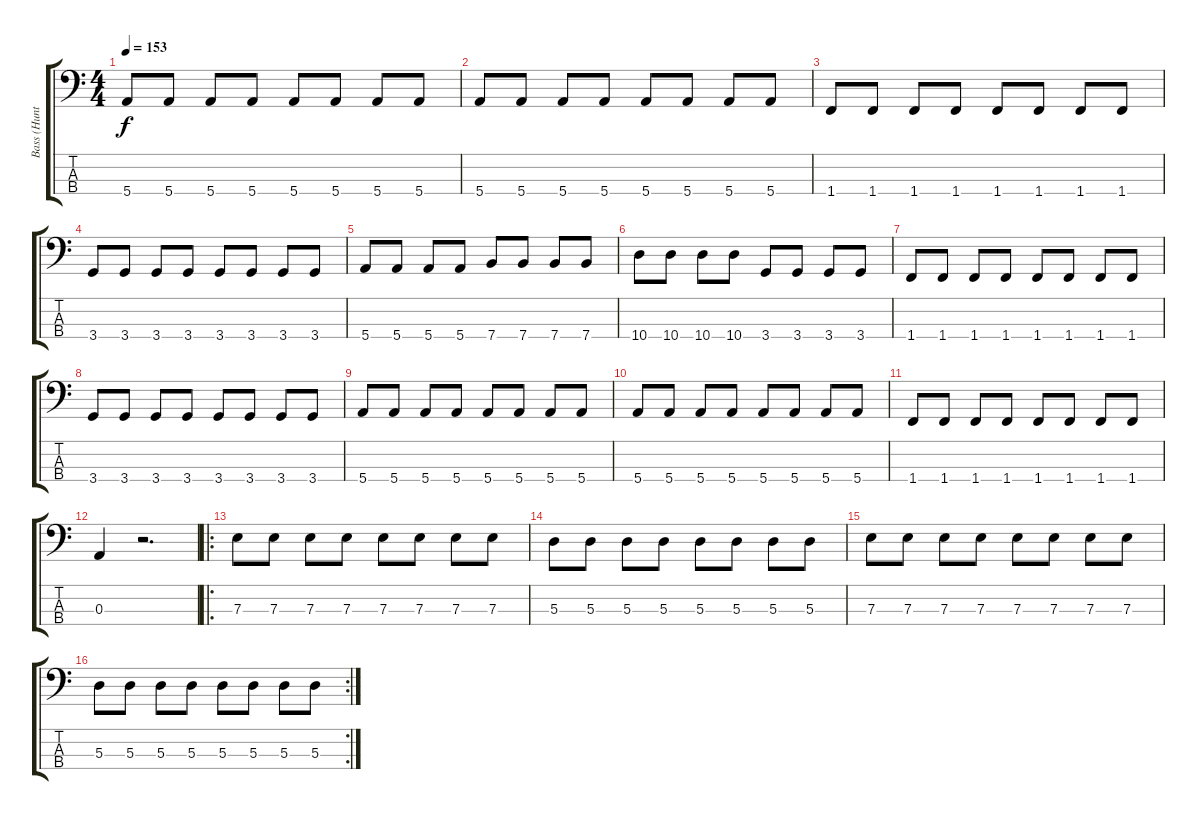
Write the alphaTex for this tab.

\track ("Bass (Hunter)" "Bass (Hunt") {instrument electricbasspick}
\staff {score tabs}
\tuning (G2 D2 A1 E1) {hide}
\ts (4 4)
\tempo 153
\clef f4
\ks c
5.4.8{dy f} 5.4.8 5.4.8 5.4.8 5.4.8 5.4.8 5.4.8 5.4.8 |
5.4.8 5.4.8 5.4.8 5.4.8 5.4.8 5.4.8 5.4.8 5.4.8 |
1.4.8 1.4.8 1.4.8 1.4.8 1.4.8 1.4.8 1.4.8 1.4.8 |
3.4.8 3.4.8 3.4.8 3.4.8 3.4.8 3.4.8 3.4.8 3.4.8 |
5.4.8 5.4.8 5.4.8 5.4.8 7.4.8 7.4.8 7.4.8 7.4.8 |
10.4.8 10.4.8 10.4.8 10.4.8 3.4.8 3.4.8 3.4.8 3.4.8 |
1.4.8 1.4.8 1.4.8 1.4.8 1.4.8 1.4.8 1.4.8 1.4.8 |
3.4.8 3.4.8 3.4.8 3.4.8 3.4.8 3.4.8 3.4.8 3.4.8 |
5.4.8 5.4.8 5.4.8 5.4.8 5.4.8 5.4.8 5.4.8 5.4.8 |
5.4.8 5.4.8 5.4.8 5.4.8 5.4.8 5.4.8 5.4.8 5.4.8 |
1.4.8 1.4.8 1.4.8 1.4.8 1.4.8 1.4.8 1.4.8 1.4.8 |
0.3.4 r.2{d} |
\ro
7.3.8 7.3.8 7.3.8 7.3.8 7.3.8 7.3.8 7.3.8 7.3.8 |
5.3.8 5.3.8 5.3.8 5.3.8 5.3.8 5.3.8 5.3.8 5.3.8 |
7.3.8 7.3.8 7.3.8 7.3.8 7.3.8 7.3.8 7.3.8 7.3.8 |
\rc 2
5.3.8 5.3.8 5.3.8 5.3.8 5.3.8 5.3.8 5.3.8 5.3.8
